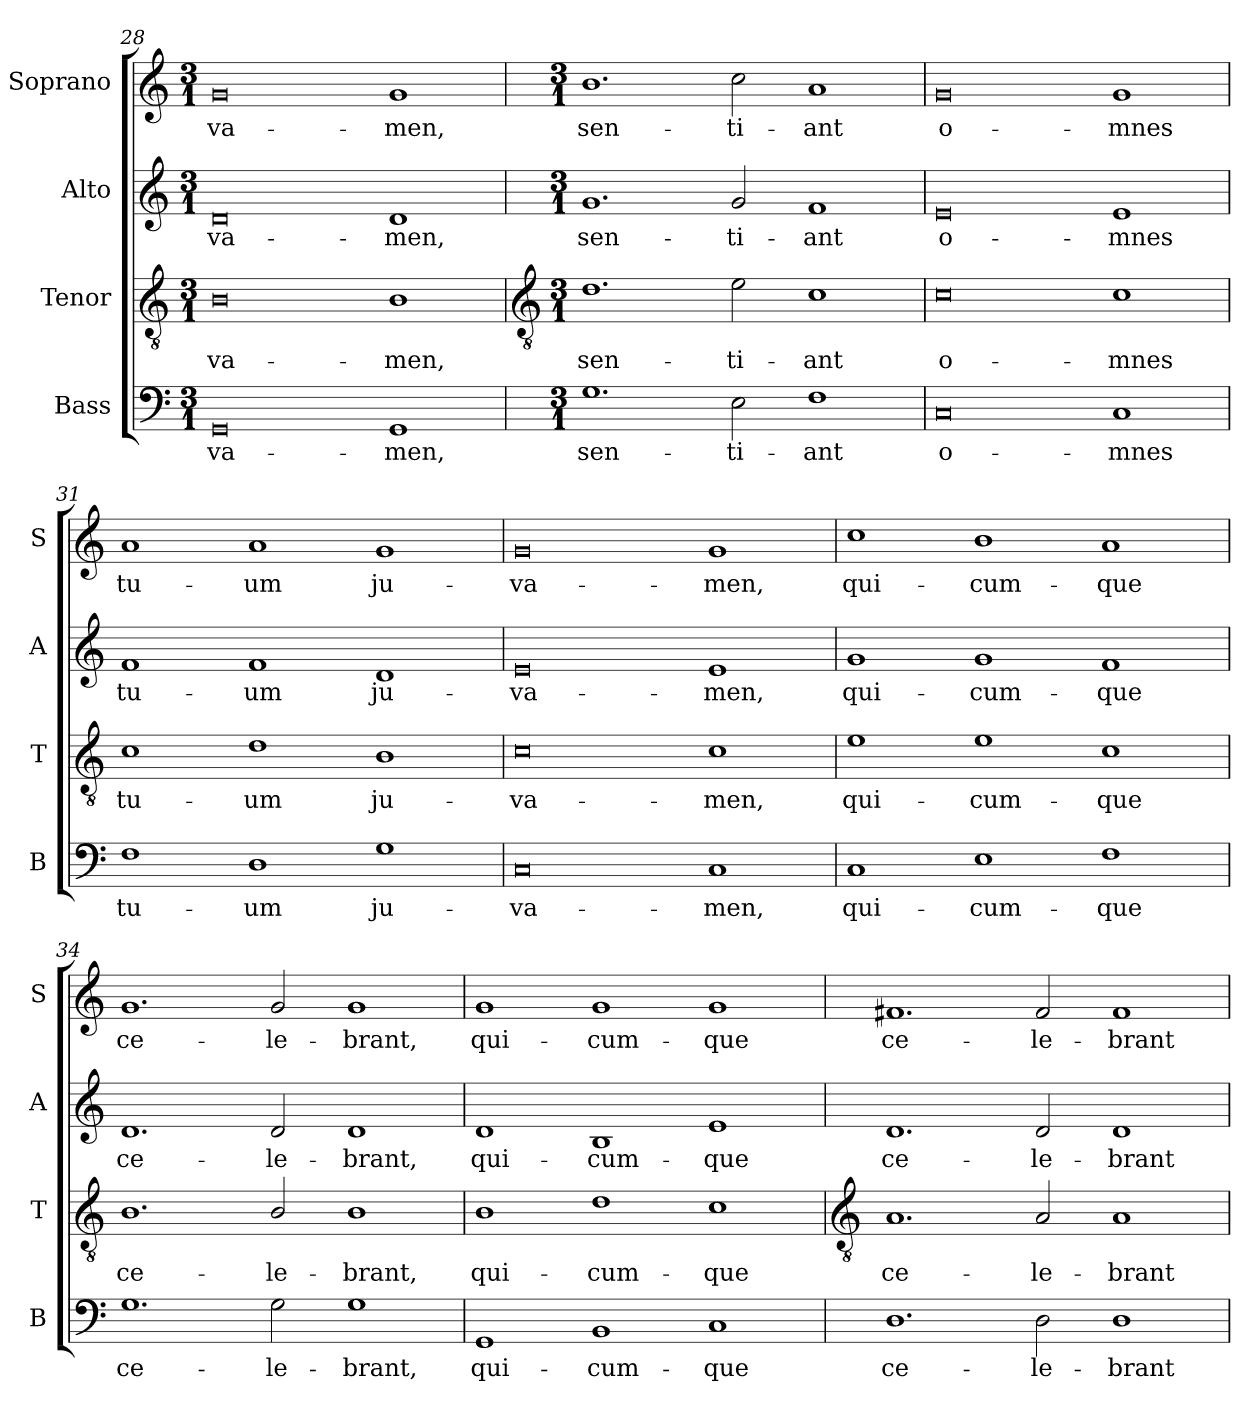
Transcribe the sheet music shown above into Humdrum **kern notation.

**kern	**text	**kern	**text	**kern	**text	**kern	**text
*part4	*part4	*part3	*part3	*part2	*part2	*part1	*part1
*staff4	*staff4	*staff3	*staff3	*staff2	*staff2	*staff1	*staff1
*I"Bass	*	*I"Tenor	*	*I"Alto	*	*I"Soprano	*
*I'B	*	*I'T	*	*I'A	*	*I'S	*
*clefF4	*	*clefGv2	*	*clefG2	*	*clefG2	*
*k[]	*	*k[]	*	*k[]	*	*k[]	*
*C:	*	*C:	*	*C:	*	*C:	*
*M3/1	*	*M3/1	*	*M3/1	*	*M3/1	*
=28	=28	=28	=28	=28	=28	=28	=28
!	!LO:LY:b	!	!LO:LY:b	!	!LO:LY:b	!	!LO:LY:b
0GG	va-	0B	-va-	0d	-va-	0g	-va-
!	!LO:LY:b	!	!LO:LY:b	!	!LO:LY:b	!	!LO:LY:b
1GG	-men,	1B	-men,	1d	-men,	1g	-men,
!!LO:LB:g=z
=29	=29	=29	=29	=29	=29	=29	=29
*	*	*clefGv2	*	*	*	*	*
*M3/1	*	*M3/1	*	*M3/1	*	*M3/1	*
!	!LO:LY:b	!	!LO:LY:b	!	!LO:LY:b	!	!LO:LY:b
1.G	sen-	1.d	sen-	1.g	sen-	1.b	sen-
!	!LO:LY:b	!	!LO:LY:b	!	!LO:LY:b	!	!LO:LY:b
2E	-ti-	2e	-ti-	2g	-ti-	2cc	-ti-
!	!LO:LY:b	!	!LO:LY:b	!	!LO:LY:b	!	!LO:LY:b
1F	-ant	1c	-ant	1f	-ant	1a	-ant
=30	=30	=30	=30	=30	=30	=30	=30
!	!LO:LY:b	!	!LO:LY:b	!	!LO:LY:b	!	!LO:LY:b
0C	o-	0c	o-	0e	o-	0g	o-
!	!LO:LY:b	!	!LO:LY:b	!	!LO:LY:b	!	!LO:LY:b
1C	-mnes	1c	-mnes	1e	-mnes	1g	-mnes
=31	=31	=31	=31	=31	=31	=31	=31
!	!LO:LY:b	!	!LO:LY:b	!	!LO:LY:b	!	!LO:LY:b
1F	tu-	1c	tu-	1f	tu-	1a	tu-
!	!LO:LY:b	!	!LO:LY:b	!	!LO:LY:b	!	!LO:LY:b
1D	-um	1d	-um	1f	-um	1a	-um
!	!LO:LY:b	!	!LO:LY:b	!	!LO:LY:b	!	!LO:LY:b
1G	ju-	1B	ju-	1d	ju-	1g	ju-
=32	=32	=32	=32	=32	=32	=32	=32
!	!LO:LY:b	!	!LO:LY:b	!	!LO:LY:b	!	!LO:LY:b
0C	-va-	0c	-va-	0e	-va-	0g	-va-
!	!LO:LY:b	!	!LO:LY:b	!	!LO:LY:b	!	!LO:LY:b
1C	-men,	1c	-men,	1e	-men,	1g	-men,
=33	=33	=33	=33	=33	=33	=33	=33
!	!LO:LY:b	!	!LO:LY:b	!	!LO:LY:b	!	!LO:LY:b
1C	qui-	1e	qui-	1g	qui-	1cc	qui-
!	!LO:LY:b	!	!LO:LY:b	!	!LO:LY:b	!	!LO:LY:b
1E	-cum-	1e	-cum-	1g	-cum-	1b	-cum-
!	!LO:LY:b	!	!LO:LY:b	!	!LO:LY:b	!	!LO:LY:b
1F	-que	1c	-que	1f	-que	1a	-que
=34	=34	=34	=34	=34	=34	=34	=34
!	!LO:LY:b	!	!LO:LY:b	!	!LO:LY:b	!	!LO:LY:b
1.G	ce-	1.B	ce-	1.d	ce-	1.g	ce-
!	!LO:LY:b	!	!LO:LY:b	!	!LO:LY:b	!	!LO:LY:b
2G	-le-	2B/	-le-	2d	-le-	2g	-le-
!	!LO:LY:b	!	!LO:LY:b	!	!LO:LY:b	!	!LO:LY:b
1G	-brant,	1B	-brant,	1d	-brant,	1g	-brant,
=35	=35	=35	=35	=35	=35	=35	=35
!	!LO:LY:b	!	!LO:LY:b	!	!LO:LY:b	!	!LO:LY:b
1GG	qui-	1B	qui-	1d	qui-	1g	qui-
!	!LO:LY:b	!	!LO:LY:b	!	!LO:LY:b	!	!LO:LY:b
1BB	-cum-	1d	-cum-	1B	-cum-	1g	-cum-
!	!LO:LY:b	!	!LO:LY:b	!	!LO:LY:b	!	!LO:LY:b
1C	-que	1c	-que	1e	-que	1g	-que
!!LO:LB:g=z
=36	=36	=36	=36	=36	=36	=36	=36
*	*	*clefGv2	*	*	*	*	*
!	!LO:LY:b	!	!LO:LY:b	!	!LO:LY:b	!	!LO:LY:b
1.D	ce-	1.A	ce-	1.d	ce-	1.f#X	ce-
!	!LO:LY:b	!	!LO:LY:b	!	!LO:LY:b	!	!LO:LY:b
2D	-le-	2A	-le-	2d	-le-	2f#	-le-
!	!LO:LY:b	!	!LO:LY:b	!	!LO:LY:b	!	!LO:LY:b
1D	-brant	1A	-brant	1d	-brant	1f#	-brant
=	=	=	=	=	=	=	=
*-	*-	*-	*-	*-	*-	*-	*-
